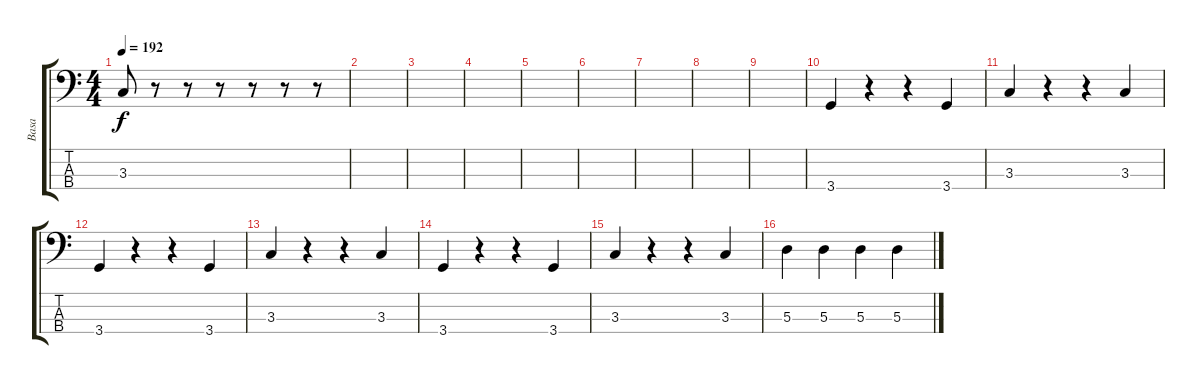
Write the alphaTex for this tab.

\track ("Basa" "Basa") {instrument electricbassfinger}
\staff {score tabs}
\tuning (G2 D2 A1 E1) {hide}
\ts (4 4)
\tempo 192
\clef f4
\ks c
3.3.8{dy f} r.8 r.8 r.8 r.8 r.8 r.8 |
|
|
|
|
|
|
|
|
3.4.4 r.4 r.4 3.4.4 |
3.3.4 r.4 r.4 3.3.4 |
3.4.4 r.4 r.4 3.4.4 |
3.3.4 r.4 r.4 3.3.4 |
3.4.4 r.4 r.4 3.4.4 |
3.3.4 r.4 r.4 3.3.4 |
5.3.4 5.3.4 5.3.4 5.3.4
